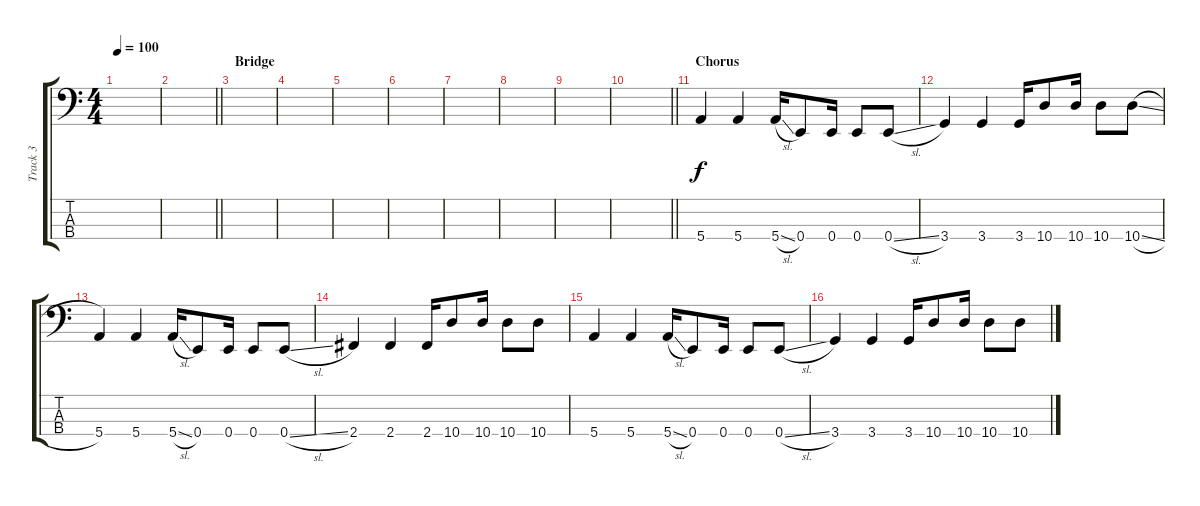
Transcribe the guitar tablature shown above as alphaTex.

\track ("Track 3" "Track 3") {instrument overdrivenguitar}
\staff {score tabs}
\tuning (G2 D2 A1 E1) {hide}
\ts (4 4)
\tempo 100
\clef f4
\ks c
|
\barLineRight lightlight
|
\section ("" "Bridge")
|
|
|
|
|
|
|
\barLineRight lightlight
|
\section ("" "Chorus")
5.4.4 5.4.4 5.4{sl}.16 0.4.8 0.4.16 0.4.8 0.4{sl}.8 |
3.4.4 3.4.4 3.4.16 10.4.8 10.4.16 10.4.8 10.4{sl}.8 |
5.4.4 5.4.4 5.4{sl}.16 0.4.8 0.4.16 0.4.8 0.4{sl}.8 |
2.4.4 2.4.4 2.4.16 10.4.8 10.4.16 10.4.8 10.4.8 |
5.4.4 5.4.4 5.4{sl}.16 0.4.8 0.4.16 0.4.8 0.4{sl}.8 |
3.4.4 3.4.4 3.4.16 10.4.8 10.4.16 10.4.8 10.4{sl}.8
